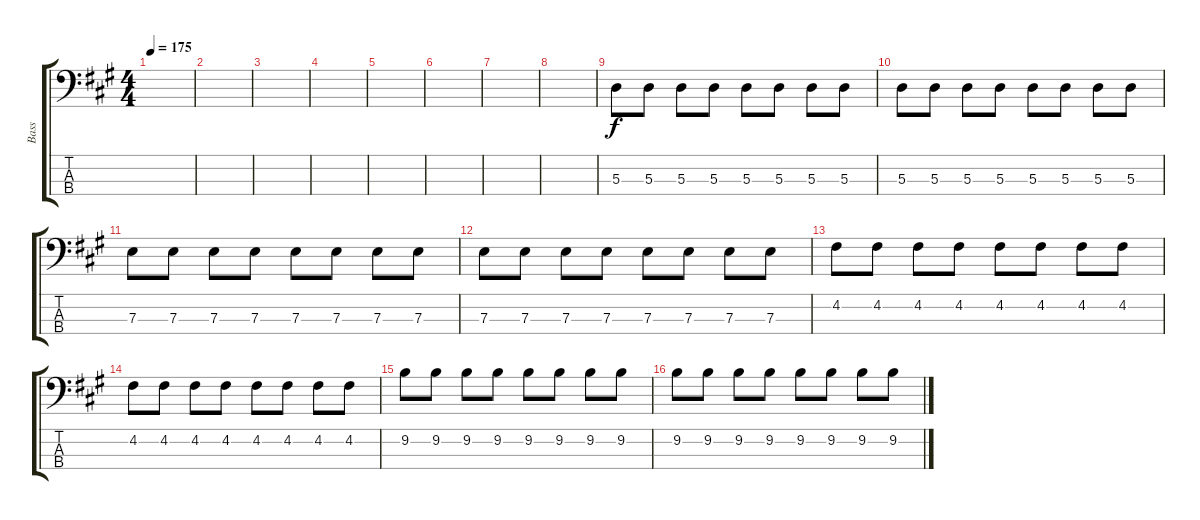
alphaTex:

\track ("Bass" "Bass") {instrument electricbassfinger}
\staff {score tabs}
\tuning (G2 D2 A1 D1) {hide}
\ts (4 4)
\tempo 175
\clef f4
\ks f#minor
|
|
|
|
|
|
|
|
5.3.8 5.3.8 5.3.8 5.3.8 5.3.8 5.3.8 5.3.8 5.3.8 |
5.3.8 5.3.8 5.3.8 5.3.8 5.3.8 5.3.8 5.3.8 5.3.8 |
7.3.8 7.3.8 7.3.8 7.3.8 7.3.8 7.3.8 7.3.8 7.3.8 |
7.3.8 7.3.8 7.3.8 7.3.8 7.3.8 7.3.8 7.3.8 7.3.8 |
4.2.8 4.2.8 4.2.8 4.2.8 4.2.8 4.2.8 4.2.8 4.2.8 |
4.2.8 4.2.8 4.2.8 4.2.8 4.2.8 4.2.8 4.2.8 4.2.8 |
9.2.8 9.2.8 9.2.8 9.2.8 9.2.8 9.2.8 9.2.8 9.2.8 |
9.2.8 9.2.8 9.2.8 9.2.8 9.2.8 9.2.8 9.2.8 9.2.8
